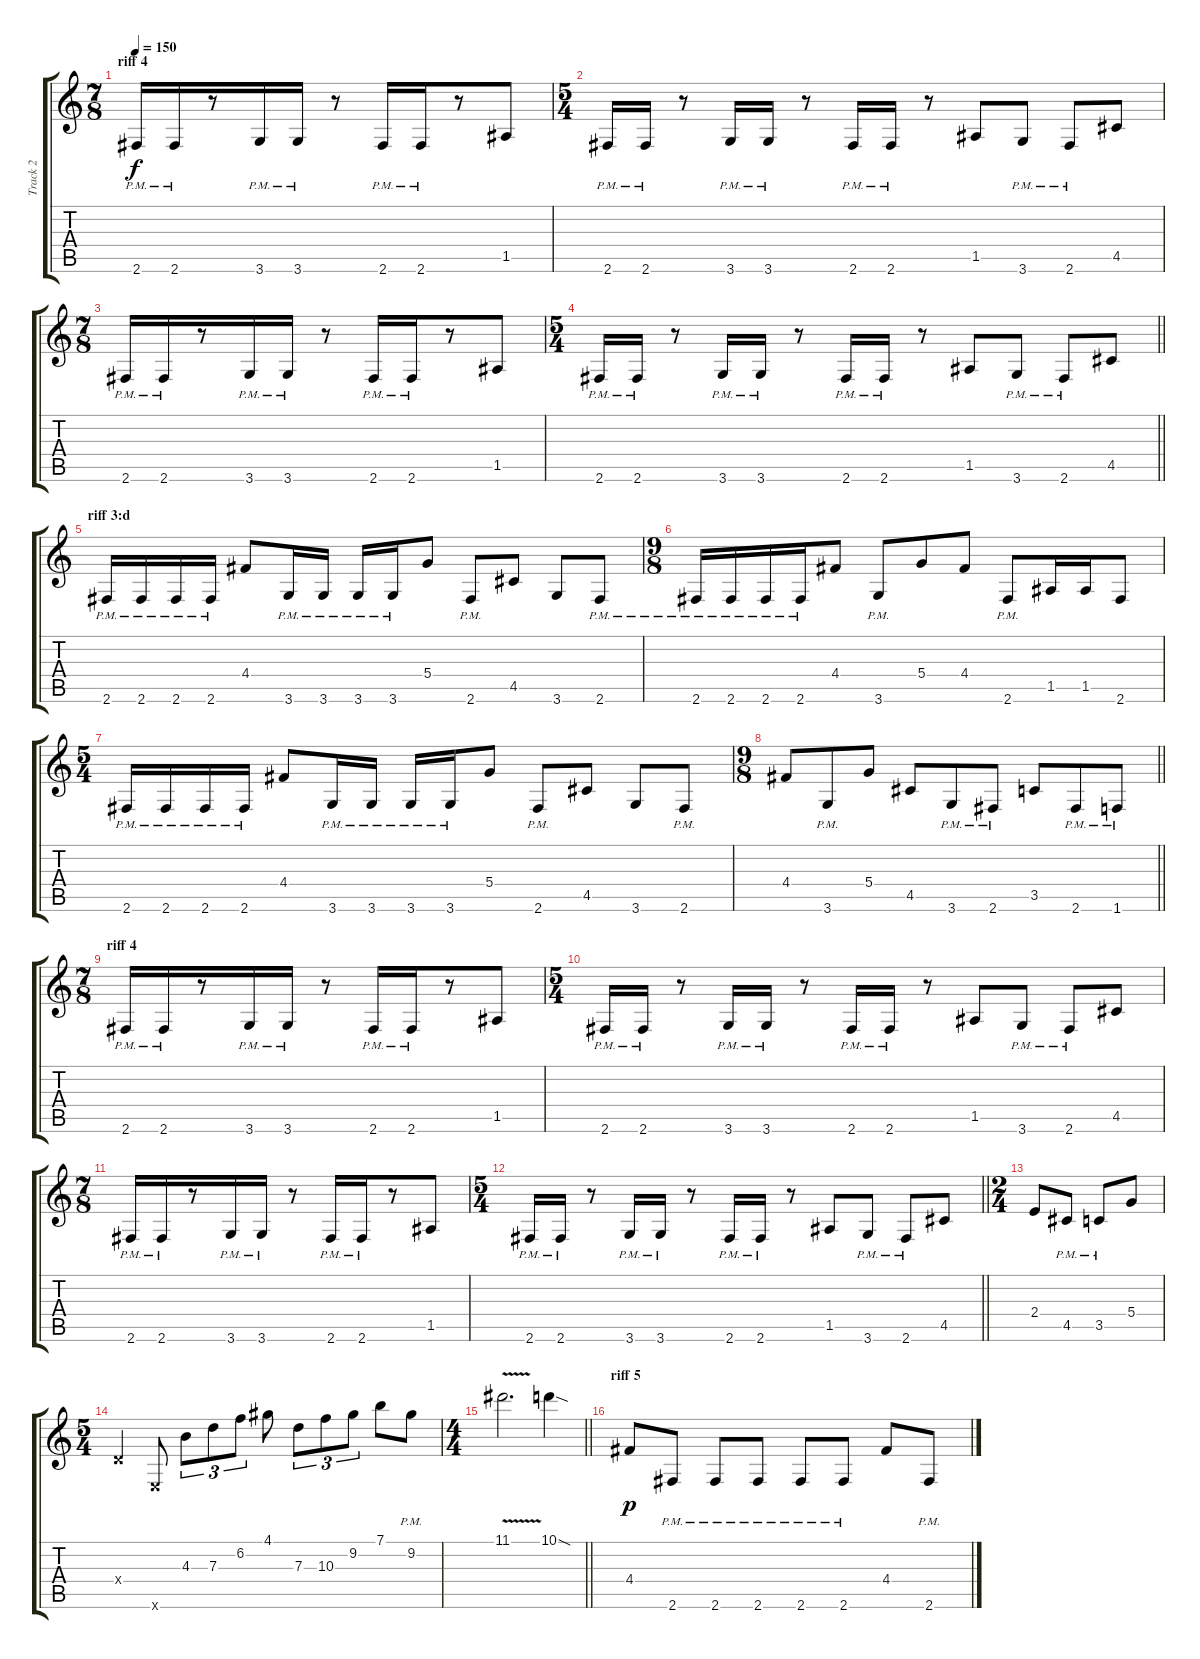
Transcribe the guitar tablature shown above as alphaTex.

\track ("Track 2" "Track 2") {instrument distortionguitar}
\staff {score tabs}
\tuning (E4 B3 G3 D3 A2 E2) {hide}
\ts (7 8)
\section ("" "riff 4")
\tempo 150
\clef g2
\ks c
2.6{pm}.16{dy f} 2.6{pm}.16 r.8 3.6{pm}.16 3.6{pm}.16 r.8 2.6{pm}.16 2.6{pm}.16 r.8 1.5.8 |
\ts (5 4)
2.6{pm}.16 2.6{pm}.16 r.8 3.6{pm}.16 3.6{pm}.16 r.8 2.6{pm}.16 2.6{pm}.16 r.8 1.5.8 3.6{pm}.8 2.6{pm}.8 4.5.8 |
\ts (7 8)
2.6{pm}.16 2.6{pm}.16 r.8 3.6{pm}.16 3.6{pm}.16 r.8 2.6{pm}.16 2.6{pm}.16 r.8 1.5.8 |
\ts (5 4)
\barLineRight lightlight
2.6{pm}.16 2.6{pm}.16 r.8 3.6{pm}.16 3.6{pm}.16 r.8 2.6{pm}.16 2.6{pm}.16 r.8 1.5.8 3.6{pm}.8 2.6{pm}.8 4.5.8 |
\section ("" "riff 3:d")
2.6{pm}.16 2.6{pm}.16 2.6{pm}.16 2.6{pm}.16 4.4.8 3.6{pm}.16 3.6{pm}.16 3.6{pm}.16 3.6{pm}.16 5.4.8 2.6{pm}.8 4.5.8 3.6.8 2.6{pm}.8 |
\ts (9 8)
2.6{pm}.16 2.6{pm}.16 2.6{pm}.16 2.6{pm}.16 4.4.8 3.6{pm}.8 5.4.8 4.4.8 2.6{pm}.8 1.5.16 1.5.16 2.6.8 |
\ts (5 4)
2.6{pm}.16 2.6{pm}.16 2.6{pm}.16 2.6{pm}.16 4.4.8 3.6{pm}.16 3.6{pm}.16 3.6{pm}.16 3.6{pm}.16 5.4.8 2.6{pm}.8 4.5.8 3.6.8 2.6{pm}.8 |
\ts (9 8)
\barLineRight lightlight
4.4.8 3.6{pm}.8 5.4.8 4.5.8 3.6{pm}.8 2.6{pm}.8 3.5.8 2.6{pm}.8 1.6{pm}.8 |
\ts (7 8)
\section ("" "riff 4")
2.6{pm}.16 2.6{pm}.16 r.8 3.6{pm}.16 3.6{pm}.16 r.8 2.6{pm}.16 2.6{pm}.16 r.8 1.5.8 |
\ts (5 4)
2.6{pm}.16 2.6{pm}.16 r.8 3.6{pm}.16 3.6{pm}.16 r.8 2.6{pm}.16 2.6{pm}.16 r.8 1.5.8 3.6{pm}.8 2.6{pm}.8 4.5.8 |
\ts (7 8)
2.6{pm}.16 2.6{pm}.16 r.8 3.6{pm}.16 3.6{pm}.16 r.8 2.6{pm}.16 2.6{pm}.16 r.8 1.5.8 |
\ts (5 4)
\barLineRight lightlight
2.6{pm}.16 2.6{pm}.16 r.8 3.6{pm}.16 3.6{pm}.16 r.8 2.6{pm}.16 2.6{pm}.16 r.8 1.5.8 3.6{pm}.8 2.6{pm}.8 4.5.8 |
\ts (2 4)
2.4.8 4.5{pm}.8 3.5{pm}.8 5.4.8 |
\ts (5 4)
0.4{x}.4 0.6{x}.8 4.3.8{tu (3 2)} 7.3.8{tu (3 2)} 6.2.8{tu (3 2)} 4.1.8 7.3.8{tu (3 2)} 10.3.8{tu (3 2)} 9.2.8{tu (3 2)} 7.1.8 9.2{pm}.8 |
\ts (4 4)
\barLineRight lightlight
11.1{v}.2{d} 10.1{sod}.4 |
\section ("" "riff 5")
4.4.8{dy p} 2.6{pm}.8 2.6{pm}.8 2.6{pm}.8 2.6{pm}.8 2.6{pm}.8 4.4.8 2.6{pm}.8
